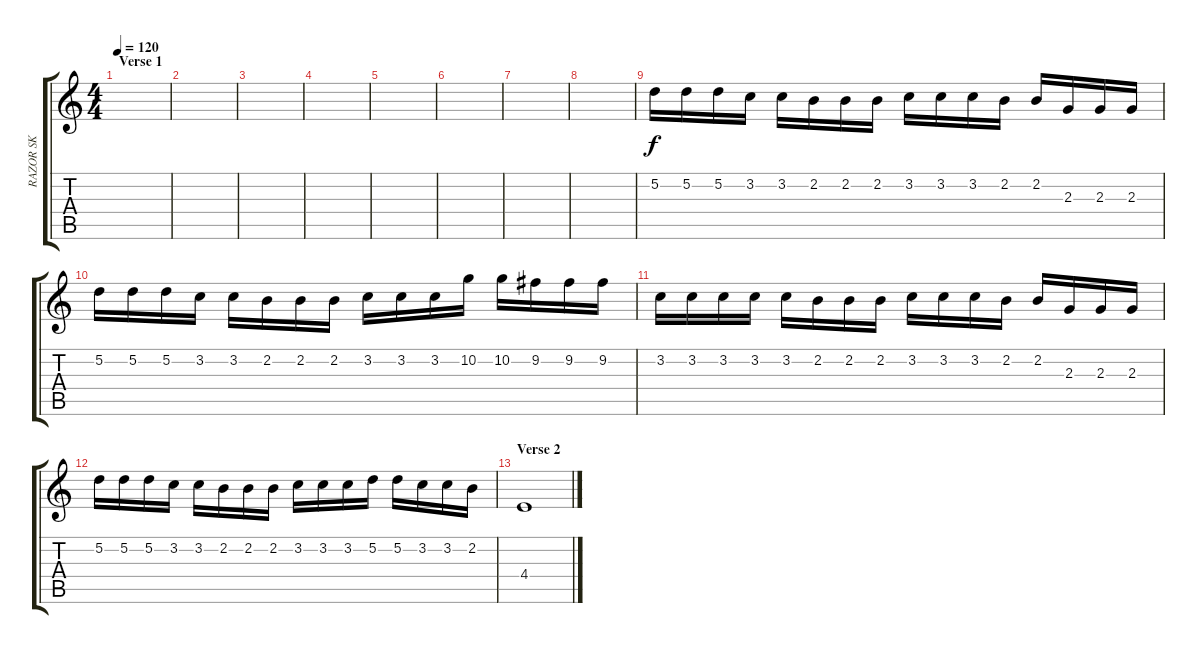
\track ("RAZOR SK" "RAZOR SK") {instrument distortionguitar}
\staff {score tabs}
\tuning (D4 A3 F3 C3 G2 C2) {hide}
\ts (4 4)
\section ("" "Verse 1")
\tempo 120
\clef g2
\ks c
|
|
|
|
|
|
|
|
5.2.16 5.2.16 5.2.16 3.2.16 3.2.16 2.2.16 2.2.16 2.2.16 3.2.16 3.2.16 3.2.16 2.2.16 2.2.16 2.3.16 2.3.16 2.3.16 |
5.2.16 5.2.16 5.2.16 3.2.16 3.2.16 2.2.16 2.2.16 2.2.16 3.2.16 3.2.16 3.2.16 10.2.16 10.2.16 9.2.16 9.2.16 9.2.16 |
3.2.16 3.2.16 3.2.16 3.2.16 3.2.16 2.2.16 2.2.16 2.2.16 3.2.16 3.2.16 3.2.16 2.2.16 2.2.16 2.3.16 2.3.16 2.3.16 |
5.2.16 5.2.16 5.2.16 3.2.16 3.2.16 2.2.16 2.2.16 2.2.16 3.2.16 3.2.16 3.2.16 5.2.16 5.2.16 3.2.16 3.2.16 2.2.16 |
\section ("" "Verse 2")
4.4.1{volume 0}
